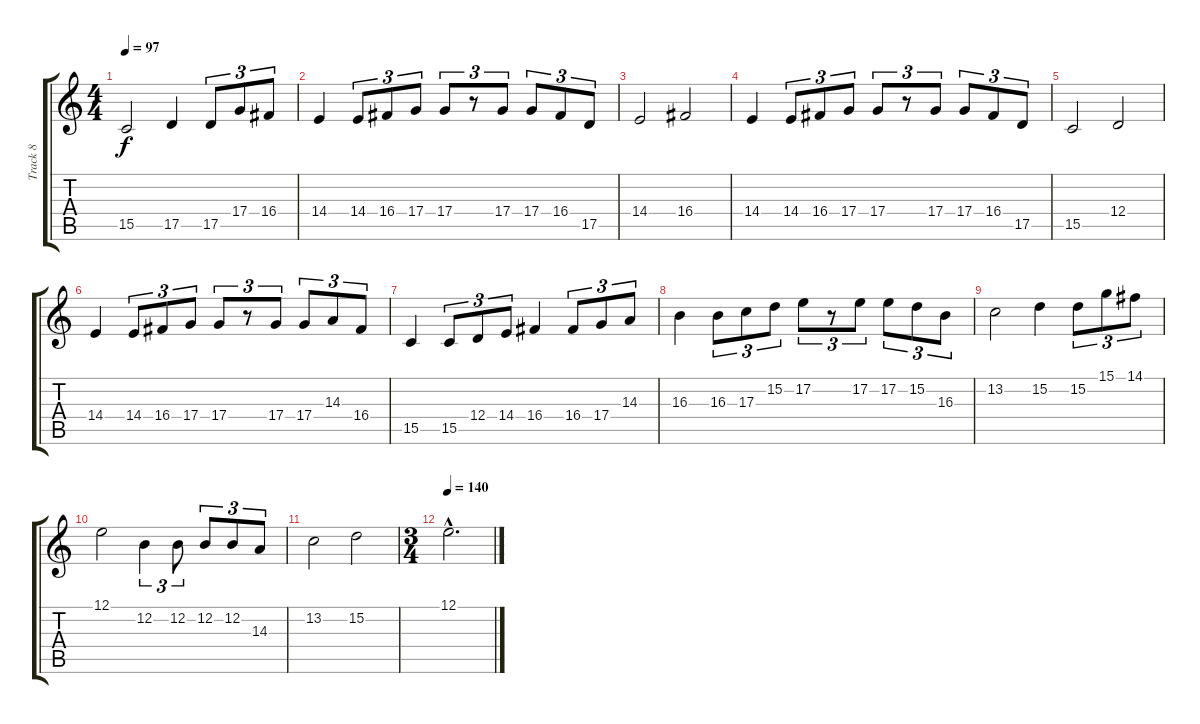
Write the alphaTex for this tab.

\track ("Track 8" "Track 8") {instrument violin}
\staff {score tabs}
\tuning (E4 B3 G3 D3 A2 E2) {hide}
\ts (4 4)
\tempo 97
\clef g2
\ks c
15.5.2{dy f} 17.5.4 17.5.8{tu (3 2)} 17.4.8{tu (3 2)} 16.4.8{tu (3 2)} |
14.4.4 14.4.8{tu (3 2)} 16.4.8{tu (3 2)} 17.4.8{tu (3 2)} 17.4.8{tu (3 2)} r.8{tu (3 2)} 17.4.8{tu (3 2)} 17.4.8{tu (3 2)} 16.4.8{tu (3 2)} 17.5.8{tu (3 2)} |
14.4.2 16.4.2 |
14.4.4 14.4.8{tu (3 2)} 16.4.8{tu (3 2)} 17.4.8{tu (3 2)} 17.4.8{tu (3 2)} r.8{tu (3 2)} 17.4.8{tu (3 2)} 17.4.8{tu (3 2)} 16.4.8{tu (3 2)} 17.5.8{tu (3 2)} |
15.5.2 12.4.2 |
14.4.4 14.4.8{tu (3 2)} 16.4.8{tu (3 2)} 17.4.8{tu (3 2)} 17.4.8{tu (3 2)} r.8{tu (3 2)} 17.4.8{tu (3 2)} 17.4.8{tu (3 2)} 14.3.8{tu (3 2)} 16.4.8{tu (3 2)} |
15.5.4 15.5.8{tu (3 2)} 12.4.8{tu (3 2)} 14.4.8{tu (3 2)} 16.4.4 16.4.8{tu (3 2)} 17.4.8{tu (3 2)} 14.3.8{tu (3 2)} |
16.3.4 16.3.8{tu (3 2)} 17.3.8{tu (3 2)} 15.2.8{tu (3 2)} 17.2.8{tu (3 2)} r.8{tu (3 2)} 17.2.8{tu (3 2)} 17.2.8{tu (3 2)} 15.2.8{tu (3 2)} 16.3.8{tu (3 2)} |
13.2.2 15.2.4 15.2.8{tu (3 2)} 15.1.8{tu (3 2)} 14.1.8{tu (3 2)} |
12.1.2 12.2.4{tu (3 2)} 12.2.8{tu (3 2)} 12.2.8{tu (3 2)} 12.2.8{tu (3 2)} 14.3.8{tu (3 2)} |
13.2.2 15.2.2 |
\ts (3 4)
\tempo 140
12.1{hac}.2{d}
